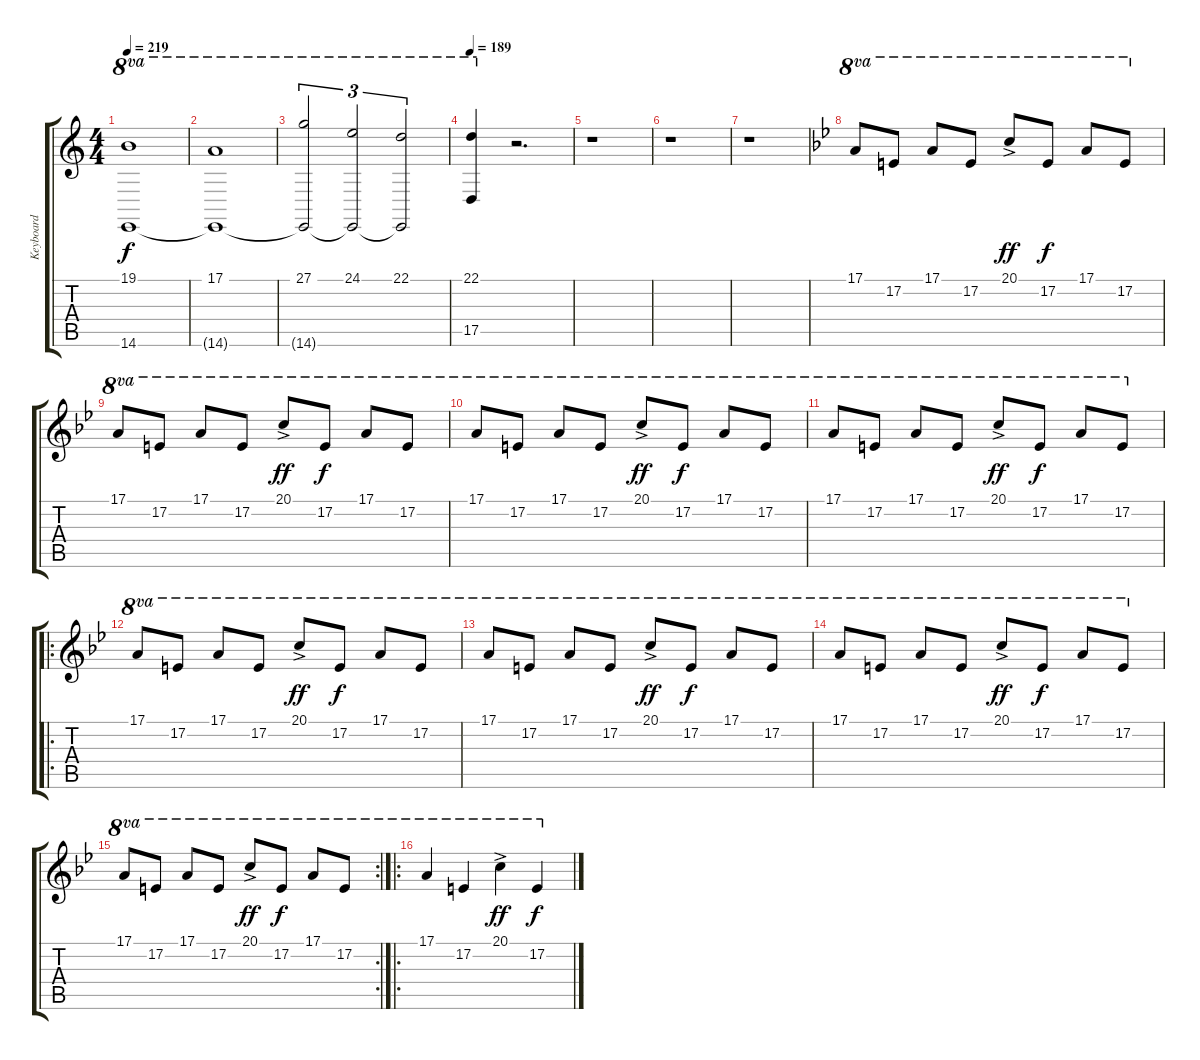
\track ("Keyboard" "Keyboard") {instrument synthstrings1}
\staff {score tabs}
\tuning (E4 B3 G3 D3 A2 D2) {hide}
\ts (4 4)
\tempo 219
\clef g2
\ks c
(19.1 14.6{t}).1{ot 8va dy f} |
(17.1 14.6{t}).1{ot 8va} |
(27.1 14.6{t}).2{tu (3 2) ot 8va} (24.1 14.6{t}).2{tu (3 2) ot 8va} (22.1 14.6{t}).2{tu (3 2) ot 8va} |
\tempo 189
(22.1 17.5).4{ot 8va} r.2{d} |
r.1 |
r.1 |
r.1 |
\ks bb
17.1.8{ot 8va} 17.2.8{ot 8va} 17.1.8{ot 8va} 17.2.8{ot 8va} 20.1{ac}.8{ot 8va dy ff} 17.2.8{ot 8va dy f} 17.1.8{ot 8va} 17.2.8{ot 8va} |
17.1.8{ot 8va} 17.2.8{ot 8va} 17.1.8{ot 8va} 17.2.8{ot 8va} 20.1{ac}.8{ot 8va dy ff} 17.2.8{ot 8va dy f} 17.1.8{ot 8va} 17.2.8{ot 8va} |
17.1.8{ot 8va} 17.2.8{ot 8va} 17.1.8{ot 8va} 17.2.8{ot 8va} 20.1{ac}.8{ot 8va dy ff} 17.2.8{ot 8va dy f} 17.1.8{ot 8va} 17.2.8{ot 8va} |
17.1.8{ot 8va} 17.2.8{ot 8va} 17.1.8{ot 8va} 17.2.8{ot 8va} 20.1{ac}.8{ot 8va dy ff} 17.2.8{ot 8va dy f} 17.1.8{ot 8va} 17.2.8{ot 8va} |
\ro
17.1.8{ot 8va} 17.2.8{ot 8va} 17.1.8{ot 8va} 17.2.8{ot 8va} 20.1{ac}.8{ot 8va dy ff} 17.2.8{ot 8va dy f} 17.1.8{ot 8va} 17.2.8{ot 8va} |
17.1.8{ot 8va} 17.2.8{ot 8va} 17.1.8{ot 8va} 17.2.8{ot 8va} 20.1{ac}.8{ot 8va dy ff} 17.2.8{ot 8va dy f} 17.1.8{ot 8va} 17.2.8{ot 8va} |
17.1.8{ot 8va} 17.2.8{ot 8va} 17.1.8{ot 8va} 17.2.8{ot 8va} 20.1{ac}.8{ot 8va dy ff} 17.2.8{ot 8va dy f} 17.1.8{ot 8va} 17.2.8{ot 8va} |
\rc 2
17.1.8{ot 8va} 17.2.8{ot 8va} 17.1.8{ot 8va} 17.2.8{ot 8va} 20.1{ac}.8{ot 8va dy ff} 17.2.8{ot 8va dy f} 17.1.8{ot 8va} 17.2.8{ot 8va} |
\ro
17.1.4{ot 8va} 17.2.4{ot 8va} 20.1{ac}.4{ot 8va dy ff} 17.2.4{ot 8va dy f}
